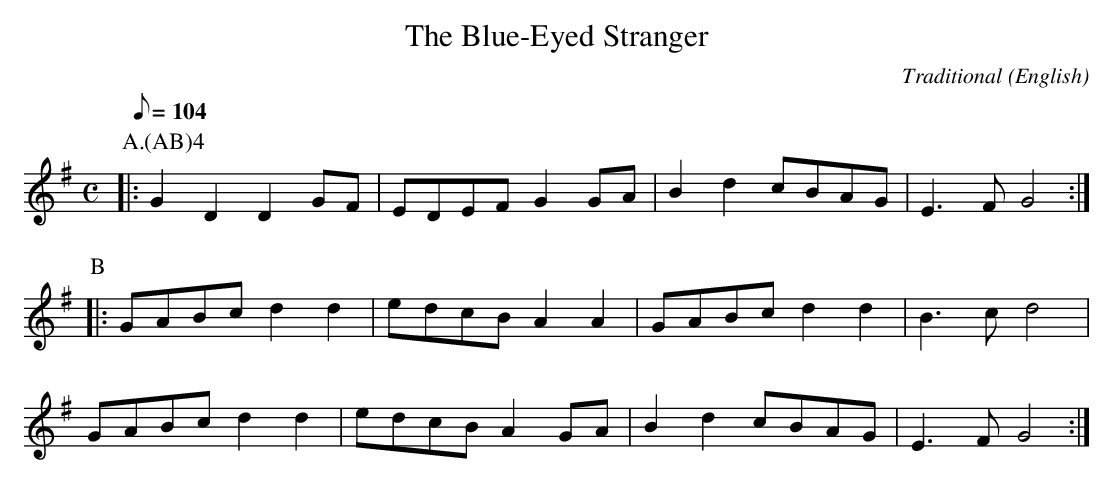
X:1
T:The Blue-Eyed Stranger
C:Traditional
M:C
L:1/8
O:English
K:G major
P:A.(AB)4
Q:104
P:A
|: G2 D2 D2 GF | EDEF G2 GA | B2 d2 cBAG | E3 F G4 :|
P:B
|: GABc d2 d2 | edcB A2 A2 | GABc d2 d2 | B3 c d4 |
GABc d2 d2 | edcB A2 GA | B2 d2 cBAG | E3 F G4 :|
